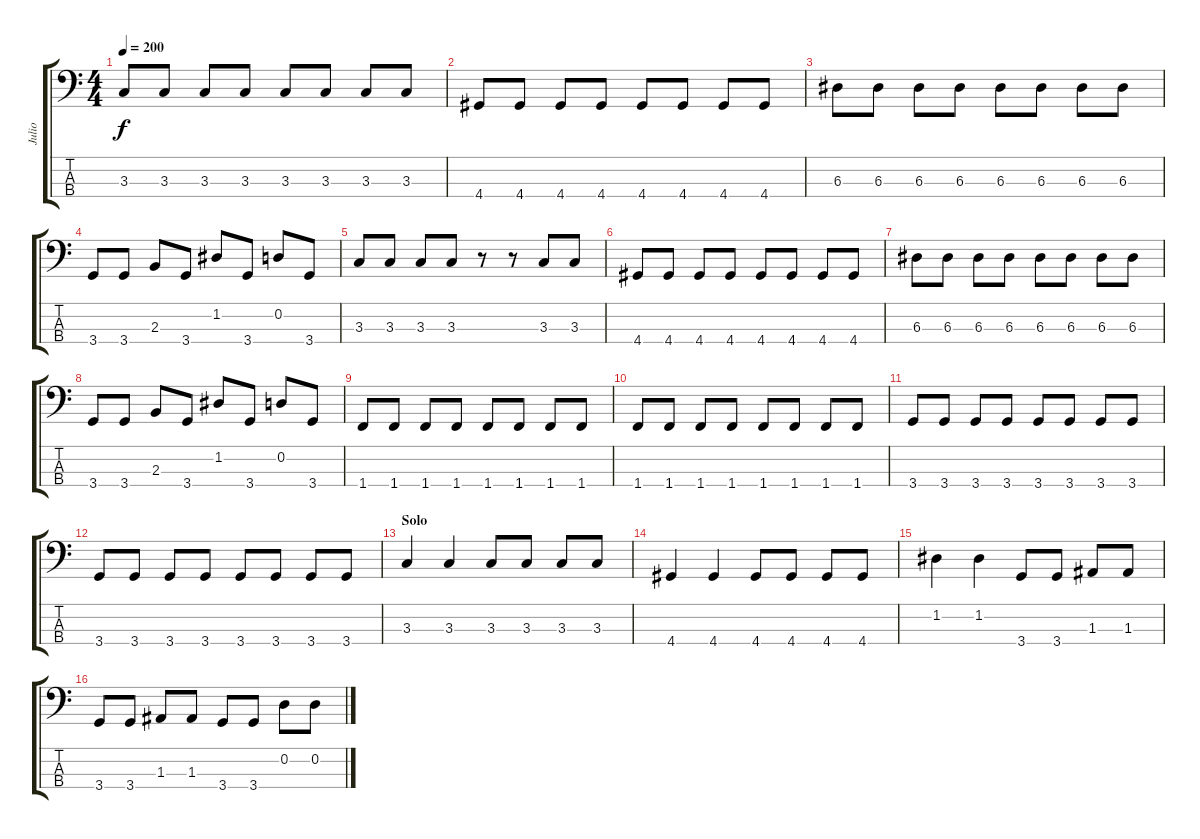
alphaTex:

\track ("Julio" "Julio") {instrument electricbassfinger}
\staff {score tabs}
\tuning (G2 D2 A1 E1) {hide}
\ts (4 4)
\tempo 200
\clef f4
\ks c
3.3.8{dy f} 3.3.8 3.3.8 3.3.8 3.3.8 3.3.8 3.3.8 3.3.8 |
4.4.8 4.4.8 4.4.8 4.4.8 4.4.8 4.4.8 4.4.8 4.4.8 |
6.3.8 6.3.8 6.3.8 6.3.8 6.3.8 6.3.8 6.3.8 6.3.8 |
3.4.8 3.4.8 2.3.8 3.4.8 1.2.8 3.4.8 0.2.8 3.4.8 |
3.3.8 3.3.8 3.3.8 3.3.8 r.8 r.8 3.3.8 3.3.8 |
4.4.8 4.4.8 4.4.8 4.4.8 4.4.8 4.4.8 4.4.8 4.4.8 |
6.3.8 6.3.8 6.3.8 6.3.8 6.3.8 6.3.8 6.3.8 6.3.8 |
3.4.8 3.4.8 2.3.8 3.4.8 1.2.8 3.4.8 0.2.8 3.4.8 |
1.4.8 1.4.8 1.4.8 1.4.8 1.4.8 1.4.8 1.4.8 1.4.8 |
1.4.8 1.4.8 1.4.8 1.4.8 1.4.8 1.4.8 1.4.8 1.4.8 |
3.4.8 3.4.8 3.4.8 3.4.8 3.4.8 3.4.8 3.4.8 3.4.8 |
3.4.8 3.4.8 3.4.8 3.4.8 3.4.8 3.4.8 3.4.8 3.4.8 |
\section ("" "Solo")
3.3.4 3.3.4 3.3.8 3.3.8 3.3.8 3.3.8 |
4.4.4 4.4.4 4.4.8 4.4.8 4.4.8 4.4.8 |
1.2.4 1.2.4 3.4.8 3.4.8 1.3.8 1.3.8 |
3.4.8 3.4.8 1.3.8 1.3.8 3.4.8 3.4.8 0.2.8 0.2.8
